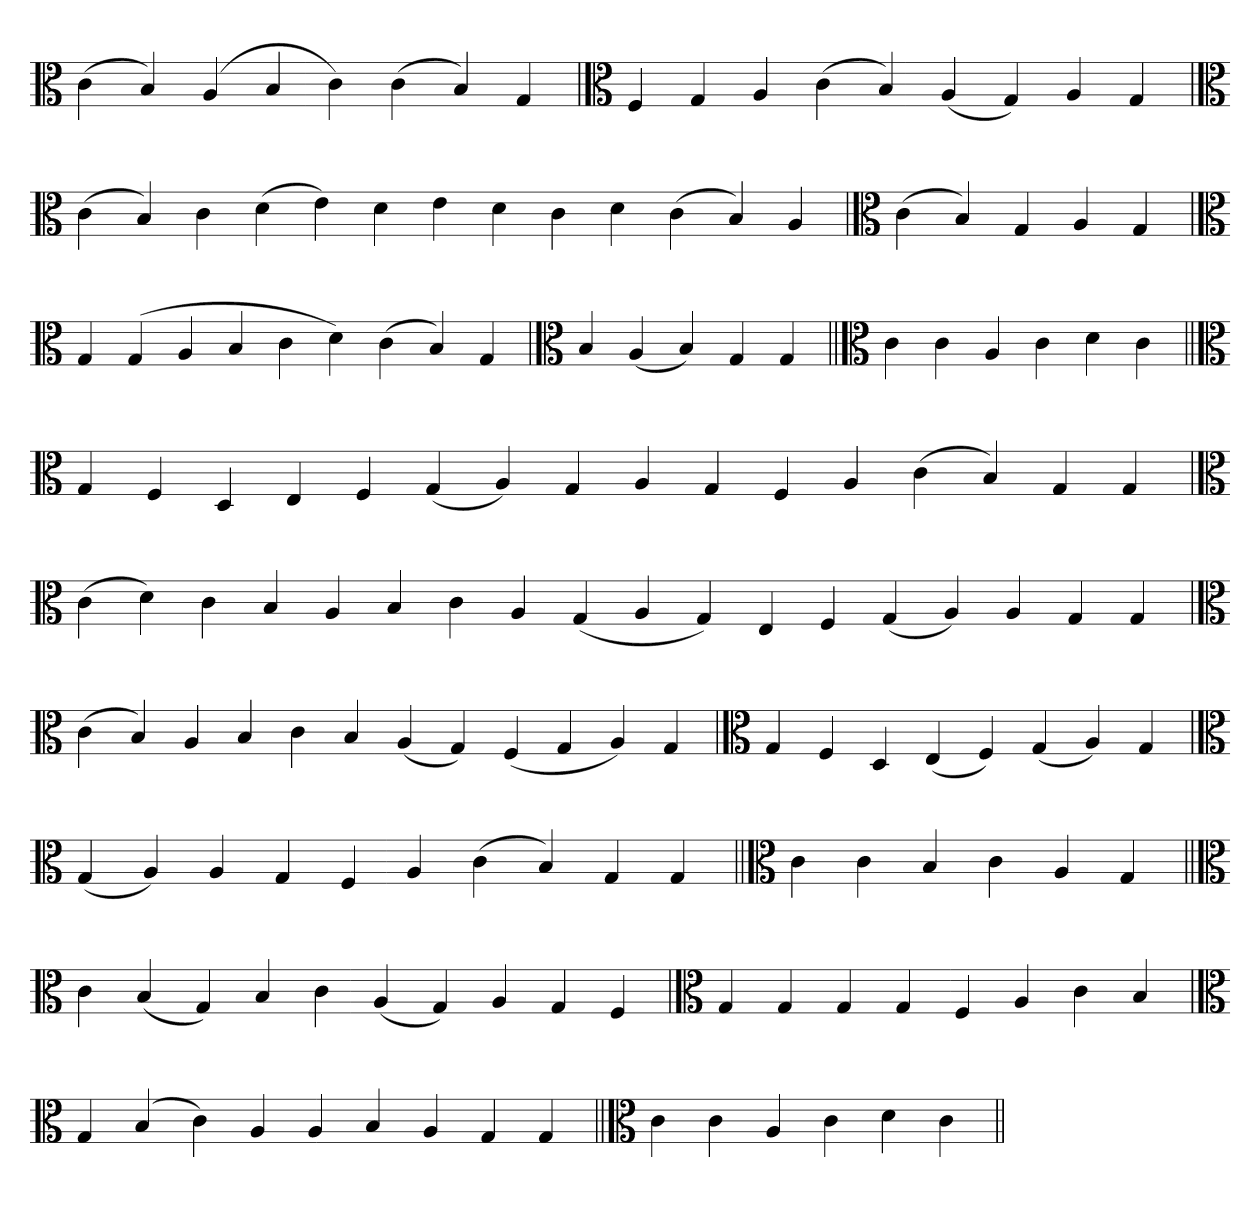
**kern
*part1
*staff1
*clefC3
=
(4c
4B)
(4A
4B
4c)
(4c
4B)
4G
=`
*clefC3
4F
4G
4A
(4c
4B)
(4A
4G)
4A
4G
='
*clefC3
(4c
4B)
4c
(4d
4e)
4d
4e
4d
4c
4d
(4c
4B)
4A
='
*clefC3
(4c
4B)
4G
4A
4G
=`
*clefC3
4G
(4G
4A
4B
4c
4d)
(4c
4B)
4G
=`
*clefC3
4B
(4A
4B)
4G
4G
=||
*clefC3
4c
4c
4A
4c
4d
4c
=||
*clefC3
4G
4F
4D
4E
4F
(4G
4A)
4G
4A
4G
4F
4A
(4c
4B)
4G
4G
='
*clefC3
(4c
4d)
4c
4B
4A
4B
4c
4A
(4G
4A
4G)
4E
4F
(4G
4A)
4A
4G
4G
=
*clefC3
(4c
4B)
4A
4B
4c
4B
(4A
4G)
(4F
4G
4A)
4G
='
*clefC3
4G
4F
4D
(4E
4F)
(4G
4A)
4G
=`
*clefC3
(4G
4A)
4A
4G
4F
4A
(4c
4B)
4G
4G
=||
*clefC3
4c
4c
4B
4c
4A
4G
=||
*clefC3
4c
(4B
4G)
4B
4c
(4A
4G)
4A
4G
4F
='
*clefC3
4G
4G
4G
4G
4F
4A
4c
4B
=`
*clefC3
4G
(4B
4c)
4A
4A
4B
4A
4G
4G
=||
*clefC3
4c
4c
4A
4c
4d
4c
=||
*-
